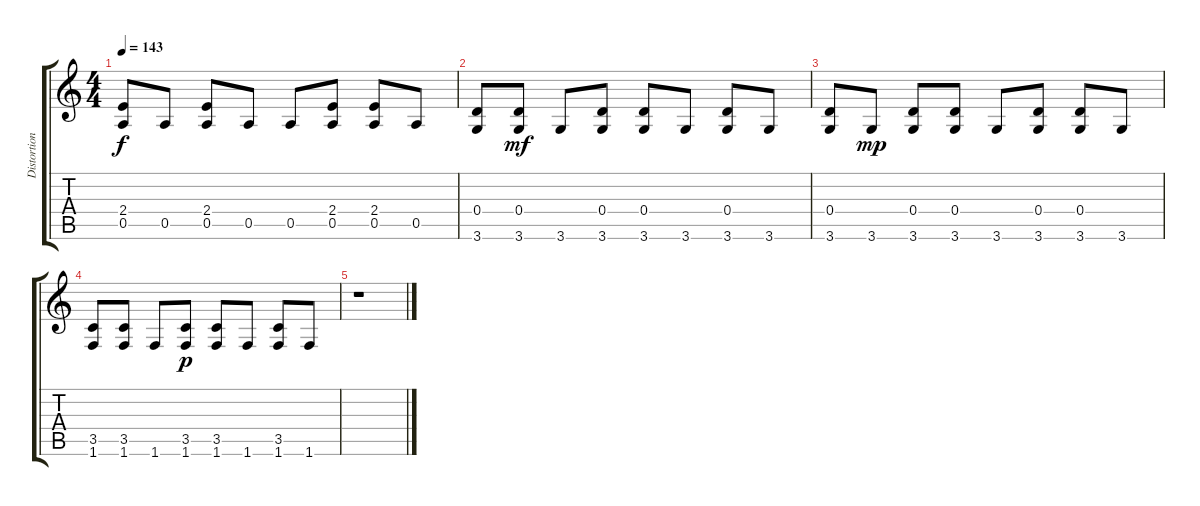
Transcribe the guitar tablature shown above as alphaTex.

\track ("Distortion Lead" "Distortion") {instrument distortionguitar}
\staff {score tabs}
\tuning (E4 B3 G3 D3 A2 E2) {hide}
\ts (4 4)
\tempo 143
\clef g2
\ks c
(2.4 0.5).8{dy f} 0.5.8 (2.4 0.5).8 0.5.8 0.5.8 (2.4 0.5).8 (2.4 0.5).8 0.5.8 |
(0.4 3.6).8 (0.4 3.6).8{dy mf} 3.6.8 (0.4 3.6).8 (0.4 3.6).8 3.6.8 (0.4 3.6).8 3.6.8 |
(0.4 3.6).8 3.6.8{dy mp} (0.4 3.6).8 (0.4 3.6).8 3.6.8 (0.4 3.6).8 (0.4 3.6).8 3.6.8 |
(3.5 1.6).8 (3.5 1.6).8 1.6.8 (3.5 1.6).8{dy p} (3.5 1.6).8 1.6.8 (3.5 1.6).8 1.6.8 |
r.1
